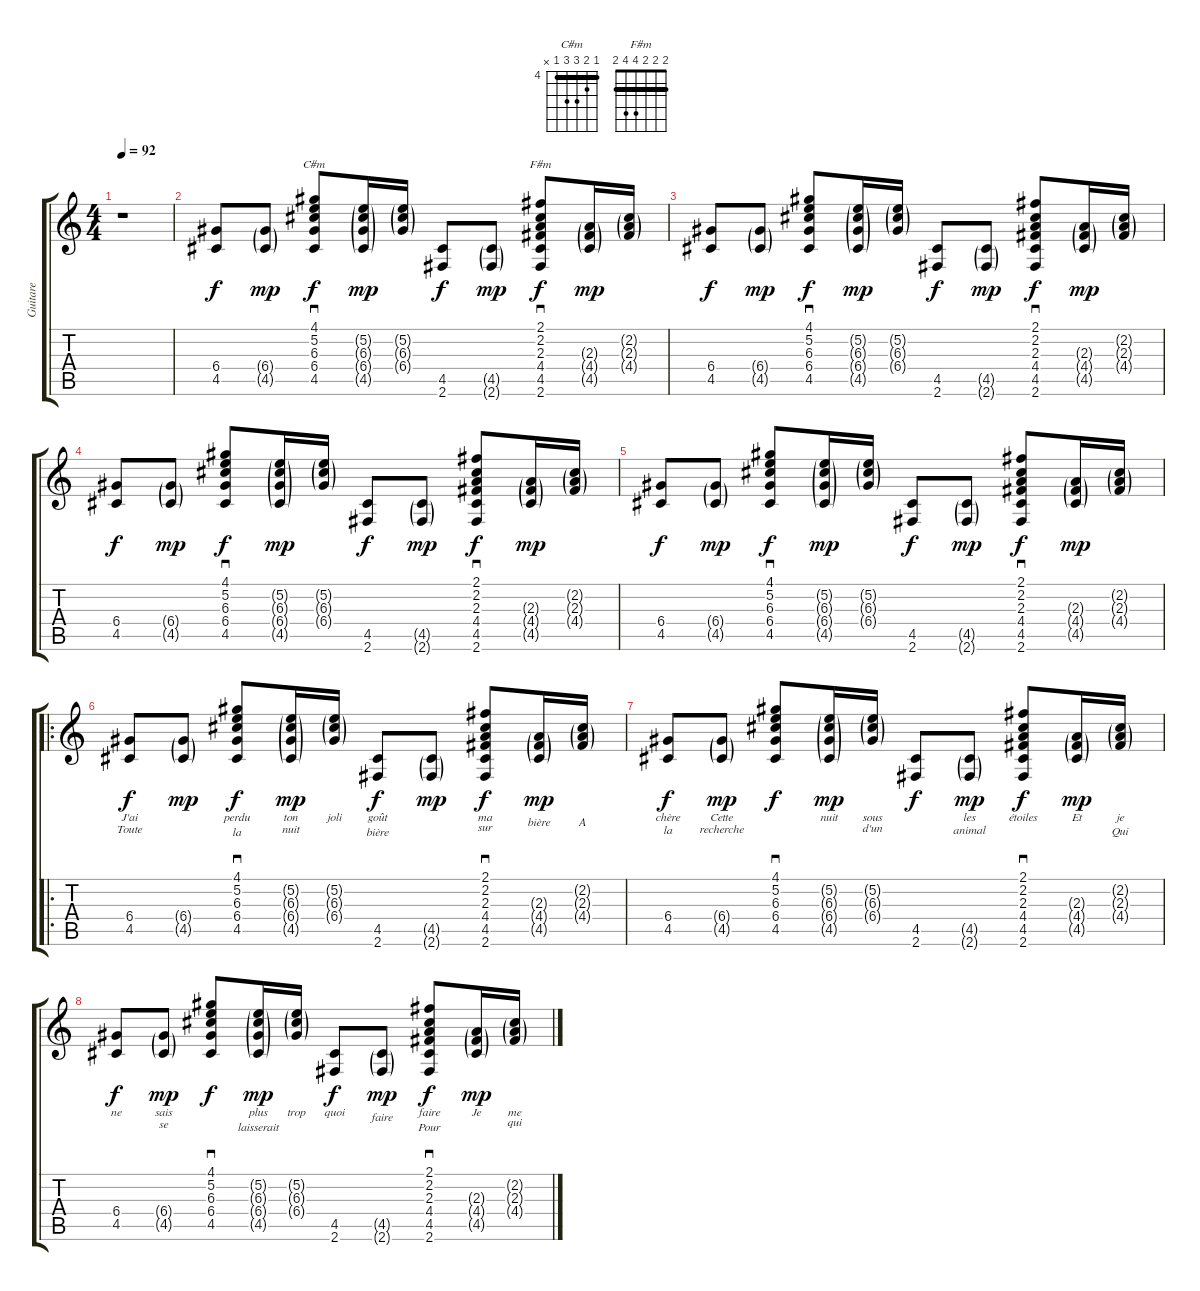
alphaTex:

\track ("Guitare" "Guitare") {instrument acousticguitarnylon}
\staff {score tabs}
\tuning (E4 B3 G3 D3 A2 E2) {hide}
\chord ("C#m" 4 5 6 6 4 x) {firstfret 4 barre 4}
\chord ("F#m" 2 2 2 4 4 2) {barre 2}
\ts (4 4)
\tempo 92
\clef g2
\ks c
r.1{dy f instrument acousticguitarnylon} |
(6.4 4.5).8 (6.4{g} 4.5{g}).8{dy mp} (4.1 5.2 6.3 6.4 4.5).8{sd ch "C#m" dy f} (5.2{g} 6.3{g} 6.4{g} 4.5{g}).16{dy mp} (5.2{g} 6.3{g} 6.4{g}).16 (4.5 2.6).8{dy f} (4.5{g} 2.6{g}).8{dy mp} (2.1 2.2 2.3 4.4 4.5 2.6).8{sd ch "F#m" dy f} (2.3{g} 4.4{g} 4.5{g}).16{dy mp} (2.2{g} 2.3{g} 4.4{g}).16 |
(6.4 4.5).8{dy f} (6.4{g} 4.5{g}).8{dy mp} (4.1 5.2 6.3 6.4 4.5).8{sd dy f} (5.2{g} 6.3{g} 6.4{g} 4.5{g}).16{dy mp} (5.2{g} 6.3{g} 6.4{g}).16 (4.5 2.6).8{dy f} (4.5{g} 2.6{g}).8{dy mp} (2.1 2.2 2.3 4.4 4.5 2.6).8{sd dy f} (2.3{g} 4.4{g} 4.5{g}).16{dy mp} (2.2{g} 2.3{g} 4.4{g}).16 |
(6.4 4.5).8{dy f} (6.4{g} 4.5{g}).8{dy mp} (4.1 5.2 6.3 6.4 4.5).8{sd dy f} (5.2{g} 6.3{g} 6.4{g} 4.5{g}).16{dy mp} (5.2{g} 6.3{g} 6.4{g}).16 (4.5 2.6).8{dy f} (4.5{g} 2.6{g}).8{dy mp} (2.1 2.2 2.3 4.4 4.5 2.6).8{sd dy f} (2.3{g} 4.4{g} 4.5{g}).16{dy mp} (2.2{g} 2.3{g} 4.4{g}).16 |
(6.4 4.5).8{dy f} (6.4{g} 4.5{g}).8{dy mp} (4.1 5.2 6.3 6.4 4.5).8{sd dy f} (5.2{g} 6.3{g} 6.4{g} 4.5{g}).16{dy mp} (5.2{g} 6.3{g} 6.4{g}).16 (4.5 2.6).8{dy f} (4.5{g} 2.6{g}).8{dy mp} (2.1 2.2 2.3 4.4 4.5 2.6).8{sd dy f} (2.3{g} 4.4{g} 4.5{g}).16{dy mp} (2.2{g} 2.3{g} 4.4{g}).16 |
\ro
(6.4 4.5).8{lyrics (0 "J'ai") lyrics (1 "Toute") lyrics (2 "") lyrics (3 "") lyrics (4 "") dy f} (6.4{g} 4.5{g}).8{lyrics (0 "") lyrics (1 "") lyrics (2 "") lyrics (3 "") lyrics (4 "") dy mp} (4.1 5.2 6.3 6.4 4.5).8{sd lyrics (0 "perdu") lyrics (1 "la") lyrics (2 "") lyrics (3 "") lyrics (4 "") dy f} (5.2{g} 6.3{g} 6.4{g} 4.5{g}).16{lyrics (0 "ton") lyrics (1 "nuit") lyrics (2 "") lyrics (3 "") lyrics (4 "") dy mp} (5.2{g} 6.3{g} 6.4{g}).16{lyrics (0 "joli") lyrics (1 "") lyrics (2 "") lyrics (3 "") lyrics (4 "")} (4.5 2.6).8{lyrics (0 "goût") lyrics (1 "bière") lyrics (2 "") lyrics (3 "") lyrics (4 "") dy f} (4.5{g} 2.6{g}).8{lyrics (0 "") lyrics (1 "") lyrics (2 "") lyrics (3 "") lyrics (4 "") dy mp} (2.1 2.2 2.3 4.4 4.5 2.6).8{sd lyrics (0 "ma") lyrics (1 "sur") lyrics (2 "") lyrics (3 "") lyrics (4 "") dy f} (2.3{g} 4.4{g} 4.5{g}).16{lyrics (0 "") lyrics (1 "bière") lyrics (2 "") lyrics (3 "") lyrics (4 "") dy mp} (2.2{g} 2.3{g} 4.4{g}).16{lyrics (0 "") lyrics (1 "A") lyrics (2 "") lyrics (3 "") lyrics (4 "")} |
(6.4 4.5).8{lyrics (0 "chère") lyrics (1 "la") lyrics (2 "") lyrics (3 "") lyrics (4 "") dy f} (6.4{g} 4.5{g}).8{lyrics (0 "Cette") lyrics (1 "recherche") lyrics (2 "") lyrics (3 "") lyrics (4 "") dy mp} (4.1 5.2 6.3 6.4 4.5).8{sd lyrics (0 "") lyrics (1 "") lyrics (2 "") lyrics (3 "") lyrics (4 "") dy f} (5.2{g} 6.3{g} 6.4{g} 4.5{g}).16{lyrics (0 "nuit") lyrics (1 "") lyrics (2 "") lyrics (3 "") lyrics (4 "") dy mp} (5.2{g} 6.3{g} 6.4{g}).16{lyrics (0 "sous") lyrics (1 "d'un") lyrics (2 "") lyrics (3 "") lyrics (4 "")} (4.5 2.6).8{lyrics (0 "") lyrics (1 "") lyrics (2 "") lyrics (3 "") lyrics (4 "") dy f} (4.5{g} 2.6{g}).8{lyrics (0 "les") lyrics (1 "animal") lyrics (2 "") lyrics (3 "") lyrics (4 "") dy mp} (2.1 2.2 2.3 4.4 4.5 2.6).8{sd lyrics (0 "étoiles") lyrics (1 "") lyrics (2 "") lyrics (3 "") lyrics (4 "") dy f} (2.3{g} 4.4{g} 4.5{g}).16{lyrics (0 "Et") lyrics (1 "") lyrics (2 "") lyrics (3 "") lyrics (4 "") dy mp} (2.2{g} 2.3{g} 4.4{g}).16{lyrics (0 "je") lyrics (1 "Qui") lyrics (2 "") lyrics (3 "") lyrics (4 "")} |
(6.4 4.5).8{lyrics (0 "ne") lyrics (1 "") lyrics (2 "") lyrics (3 "") lyrics (4 "") dy f} (6.4{g} 4.5{g}).8{lyrics (0 "sais") lyrics (1 "se") lyrics (2 "") lyrics (3 "") lyrics (4 "") dy mp} (4.1 5.2 6.3 6.4 4.5).8{sd lyrics (0 "") lyrics (1 "") lyrics (2 "") lyrics (3 "") lyrics (4 "") dy f} (5.2{g} 6.3{g} 6.4{g} 4.5{g}).16{lyrics (0 "plus") lyrics (1 "laisserait") lyrics (2 "") lyrics (3 "") lyrics (4 "") dy mp} (5.2{g} 6.3{g} 6.4{g}).16{lyrics (0 "trop") lyrics (1 "") lyrics (2 "") lyrics (3 "") lyrics (4 "")} (4.5 2.6).8{lyrics (0 "quoi") lyrics (1 "") lyrics (2 "") lyrics (3 "") lyrics (4 "") dy f} (4.5{g} 2.6{g}).8{lyrics (0 "") lyrics (1 "faire") lyrics (2 "") lyrics (3 "") lyrics (4 "") dy mp} (2.1 2.2 2.3 4.4 4.5 2.6).8{sd lyrics (0 "faire") lyrics (1 "Pour") lyrics (2 "") lyrics (3 "") lyrics (4 "") dy f} (2.3{g} 4.4{g} 4.5{g}).16{lyrics (0 "Je") lyrics (1 "") lyrics (2 "") lyrics (3 "") lyrics (4 "") dy mp} (2.2{g} 2.3{g} 4.4{g}).16{lyrics (0 "me") lyrics (1 "qui") lyrics (2 "") lyrics (3 "") lyrics (4 "")}
